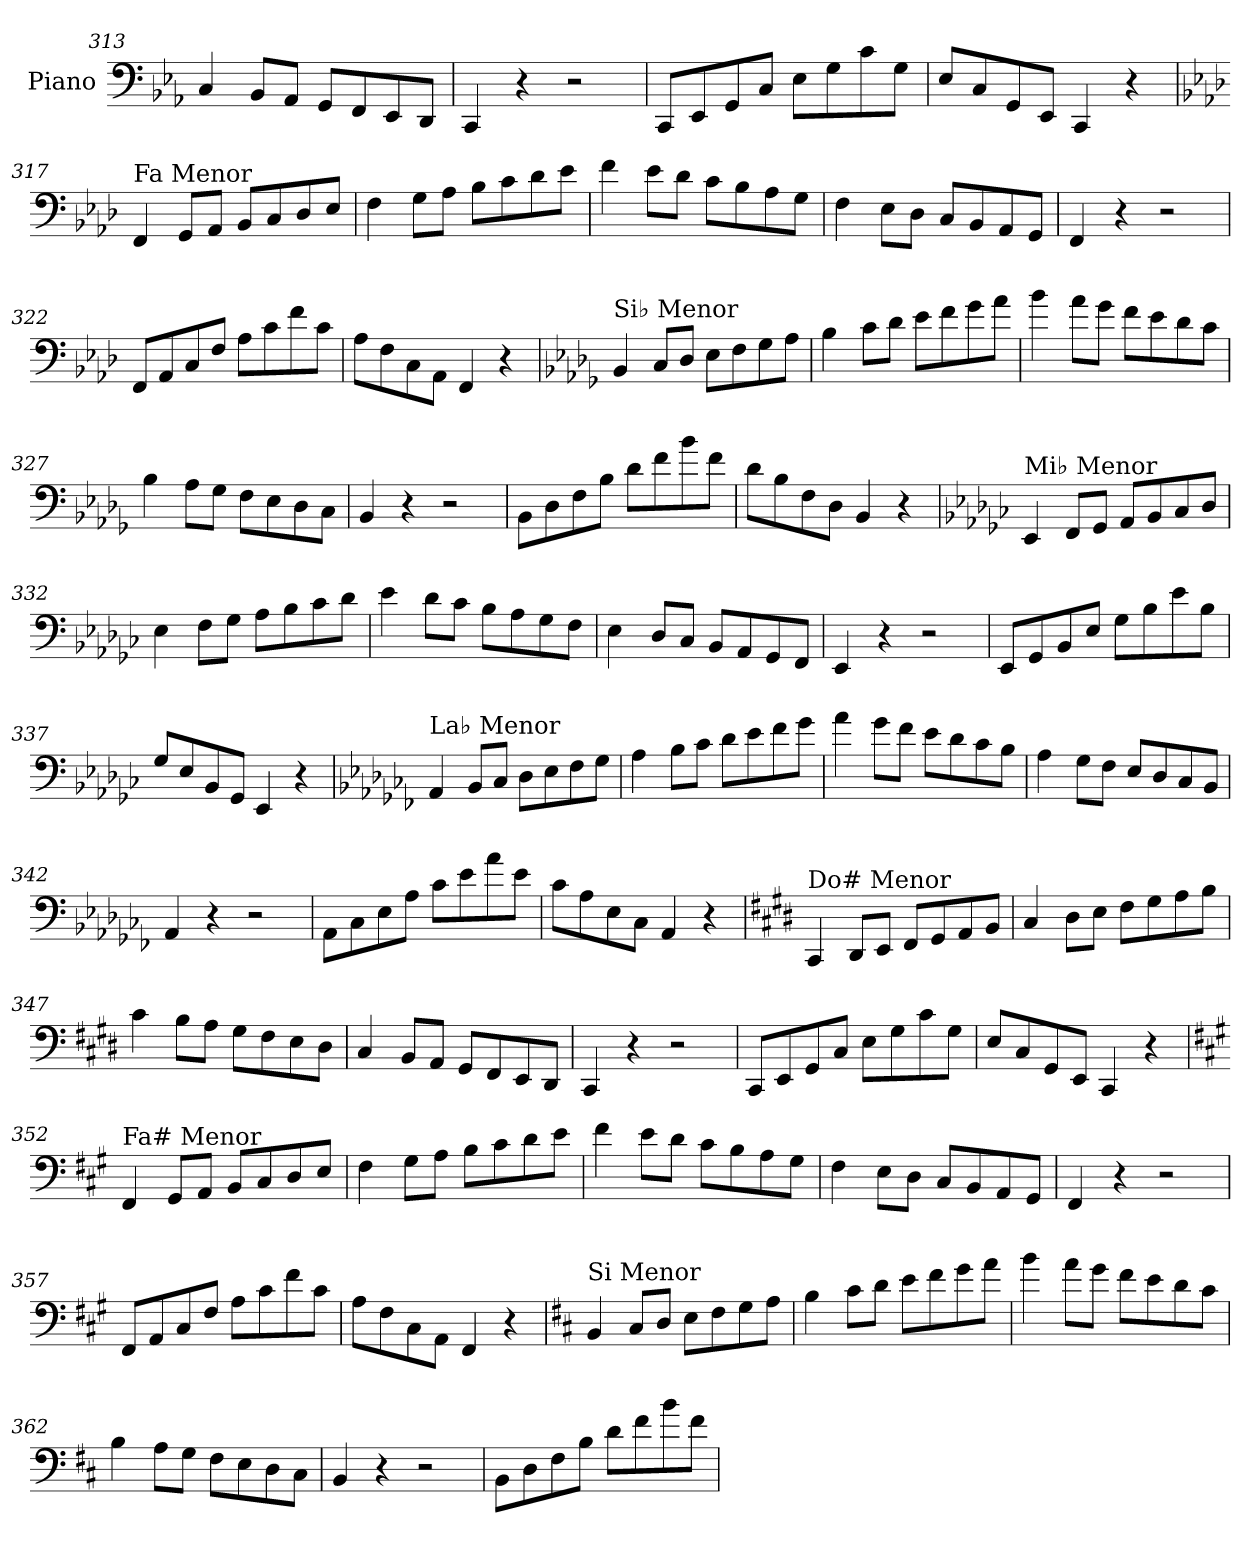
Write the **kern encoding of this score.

**kern
*part1
*staff1
*I"Piano
*I'Pno.
*clefF4
*k[b-e-a-]
=313
4C/
8BB-/L
8AA-/J
8GG/L
8FF/
8EE-/
8DD/J
=314
4CC/
4r
2r
=315
8CC/L
8EE-/
8GG/
8C/J
8E-\L
8G\
8c\
8G\J
=316
8E-/L
8C/
8GG/
8EE-/J
4CC/
4r
!!LO:LB:g=z
=317
*k[b-e-a-d-]
!LO:TX:a:t=Fa Menor
4FF/
8GG/L
8AA-/J
8BB-/L
8C/
8D-/
8E-/J
=318
4F\
8G\L
8A-\J
8B-\L
8c\
8d-\
8e-\J
=319
4f\
8e-\L
8d-\J
8c\L
8B-\
8A-\
8G\J
=320
4F\
8E-\L
8D-\J
8C/L
8BB-/
8AA-/
8GG/J
=321
4FF/
4r
2r
=322
8FF/L
8AA-/
8C/
8F/J
8A-\L
8c\
8f\
8c\J
=323
8A-\L
8F\
8C\
8AA-\J
4FF/
4r
!!LO:LB:g=z
=324
*k[b-e-a-d-g-]
!LO:TX:a:t=Si♭ Menor
4BB-/
8C/L
8D-/J
8E-\L
8F\
8G-\
8A-\J
=325
4B-\
8c\L
8d-\J
8e-\L
8f\
8g-\
8a-\J
=326
4b-\
8a-\L
8g-\J
8f\L
8e-\
8d-\
8c\J
=327
4B-\
8A-\L
8G-\J
8F\L
8E-\
8D-\
8C\J
=328
4BB-/
4r
2r
=329
8BB-\L
8D-\
8F\
8B-\J
8d-\L
8f\
8b-\
8f\J
=330
8d-\L
8B-\
8F\
8D-\J
4BB-/
4r
!!LO:LB:g=z
=331
*k[b-e-a-d-g-c-]
!LO:TX:a:t=Mi♭ Menor
4EE-/
8FF/L
8GG-/J
8AA-/L
8BB-/
8C-/
8D-/J
=332
4E-\
8F\L
8G-\J
8A-\L
8B-\
8c-\
8d-\J
=333
4e-\
8d-\L
8c-\J
8B-\L
8A-\
8G-\
8F\J
=334
4E-\
8D-/L
8C-/J
8BB-/L
8AA-/
8GG-/
8FF/J
=335
4EE-/
4r
2r
=336
8EE-/L
8GG-/
8BB-/
8E-/J
8G-\L
8B-\
8e-\
8B-\J
=337
8G-/L
8E-/
8BB-/
8GG-/J
4EE-/
4r
!!LO:LB:g=z
=338
*k[b-e-a-d-g-c-f-]
!LO:TX:a:t=La♭ Menor
4AA-/
8BB-/L
8C-/J
8D-\L
8E-\
8F-\
8G-\J
=339
4A-\
8B-\L
8c-\J
8d-\L
8e-\
8f-\
8g-\J
=340
4a-\
8g-\L
8f-\J
8e-\L
8d-\
8c-\
8B-\J
=341
4A-\
8G-\L
8F-\J
8E-/L
8D-/
8C-/
8BB-/J
=342
4AA-/
4r
2r
=343
8AA-\L
8C-\
8E-\
8A-\J
8c-\L
8e-\
8a-\
8e-\J
=344
8c-\L
8A-\
8E-\
8C-\J
4AA-/
4r
!!LO:LB:g=z
=345
*k[f#c#g#d#]
!LO:TX:a:t=Do# Menor
4CC#/
8DD#/L
8EE/J
8FF#/L
8GG#/
8AA/
8BB/J
=346
4C#/
8D#\L
8E\J
8F#\L
8G#\
8A\
8B\J
=347
4c#\
8B\L
8A\J
8G#\L
8F#\
8E\
8D#\J
=348
4C#/
8BB/L
8AA/J
8GG#/L
8FF#/
8EE/
8DD#/J
=349
4CC#/
4r
2r
=350
8CC#/L
8EE/
8GG#/
8C#/J
8E\L
8G#\
8c#\
8G#\J
=351
8E/L
8C#/
8GG#/
8EE/J
4CC#/
4r
!!LO:LB:g=z
=352
*k[f#c#g#]
!LO:TX:a:t=Fa# Menor
4FF#/
8GG#/L
8AA/J
8BB/L
8C#/
8D/
8E/J
=353
4F#\
8G#\L
8A\J
8B\L
8c#\
8d\
8e\J
=354
4f#\
8e\L
8d\J
8c#\L
8B\
8A\
8G#\J
=355
4F#\
8E\L
8D\J
8C#/L
8BB/
8AA/
8GG#/J
=356
4FF#/
4r
2r
=357
8FF#/L
8AA/
8C#/
8F#/J
8A\L
8c#\
8f#\
8c#\J
=358
8A\L
8F#\
8C#\
8AA\J
4FF#/
4r
!!LO:LB:g=z
=359
*k[f#c#]
!LO:TX:a:t=Si Menor
4BB/
8C#/L
8D/J
8E\L
8F#\
8G\
8A\J
=360
4B\
8c#\L
8d\J
8e\L
8f#\
8g\
8a\J
=361
4b\
8a\L
8g\J
8f#\L
8e\
8d\
8c#\J
=362
4B\
8A\L
8G\J
8F#\L
8E\
8D\
8C#\J
=363
4BB/
4r
2r
=364
8BB\L
8D\
8F#\
8B\J
8d\L
8f#\
8b\
8f#\J
=
*-
